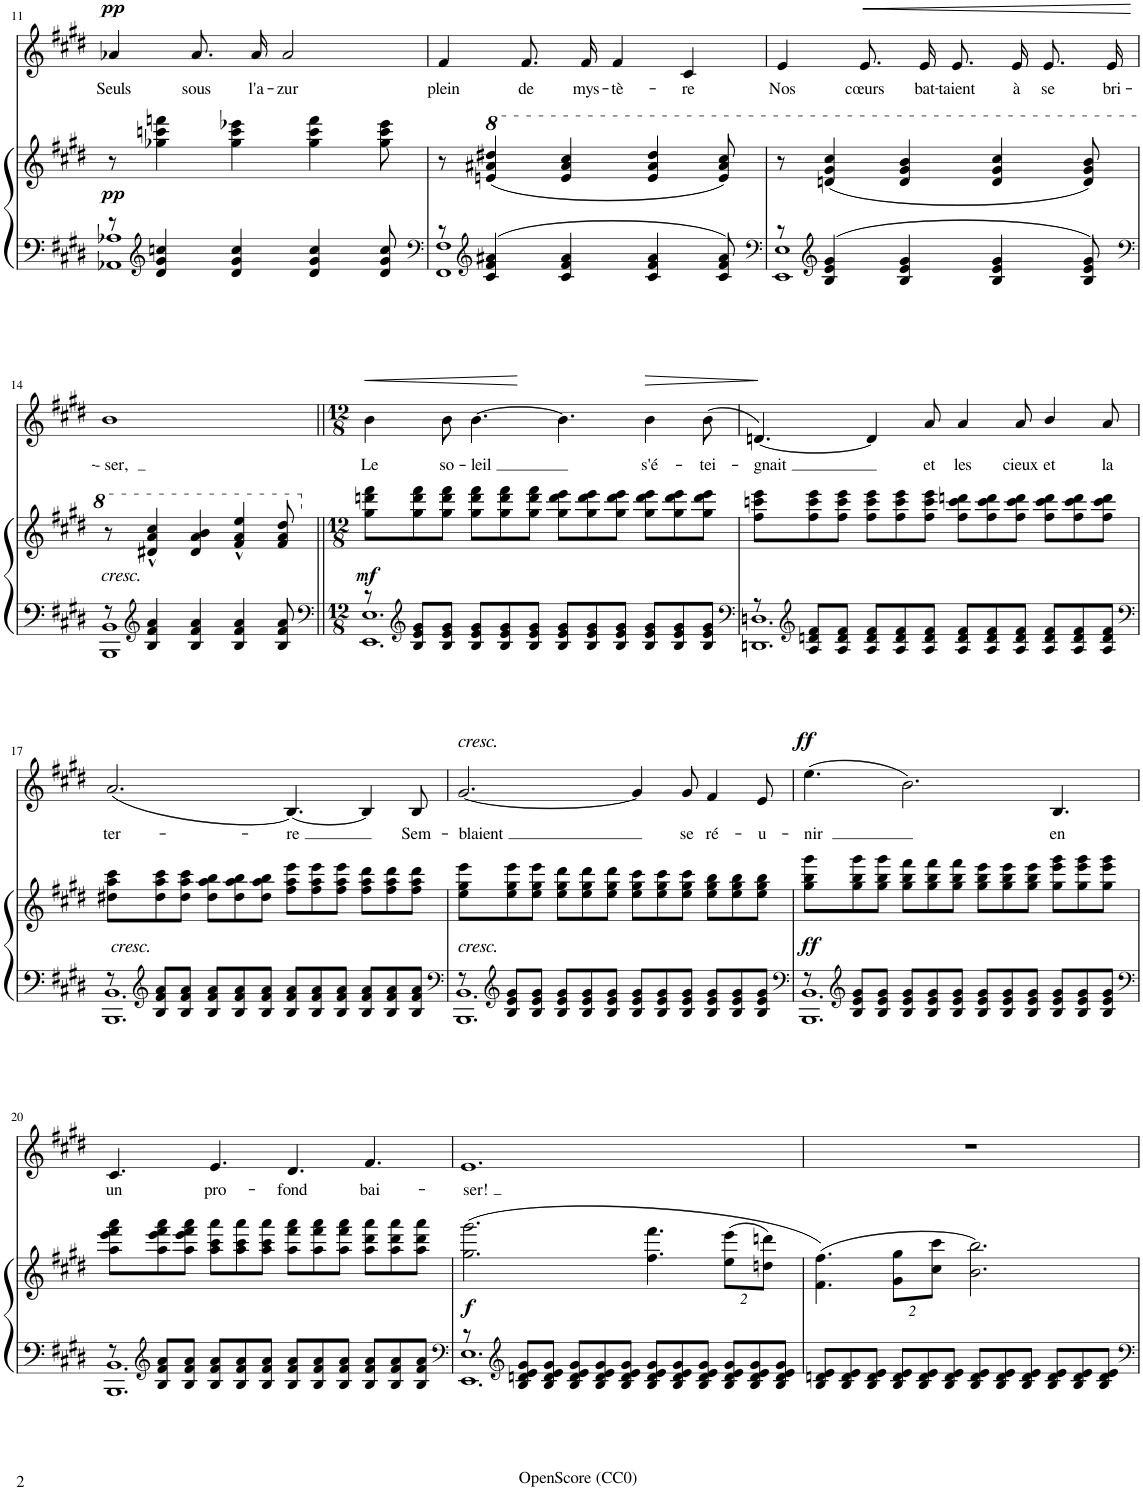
**kern	**kern	**dynam	**kern	**text	**dynam
*part2	*part2	*part2	*part1	*part1	*part1
*staff3	*staff2	*staff2/3	*staff1	*staff1	*staff1
*I"Piano	*	*	*I"Chant Voice	*	*
*I'Pno	*	*	*	*	*
!!LO:PB:g=z
*clefF4	*clefG2	*	*clefG2	*	*
*k[f#c#g#d#]	*k[f#c#g#d#]	*	*k[f#c#g#d#]	*	*
*M4/4	*M4/4	*	*M4/4	*	*
*met(c)	*met(c)	*	*met(c)	*	*
=11	=11	=11	=11	=11	=11
*^	*	*	*	*	*
!	!	!	!LO:DY:b	!	!LO:LY:b	!LO:DY:a
8r	1AA-X 1A-X	8r	pp	4a-X/	Seuls	pp
*clefG2	*	*	*	*	*	*
4d#/ 4g#/ 4ccn/	.	4gg-X\ 4cccn\ 4fffn\	.	.	.	.
!	!	!	!	!	!LO:LY:b	!
.	.	.	.	8.a-/L	sous	.
4d#/ 4g#/ 4cc/	.	4gg-\ 4ccc\ 4eee-X\	.	.	.	.
!	!	!	!	!	!LO:LY:b	!
.	.	.	.	16a-/Jk	l'a-	.
!	!	!	!	!	!LO:LY:b	!
.	.	.	.	2a-/	-zur	.
4d#/ 4g#/ 4cc/	.	4gg-\ 4ccc\ 4fff\	.	.	.	.
8d#/ 8g#/ 8cc/	.	8gg-\ 8ccc\ 8eee-\	.	.	.	.
=12	=12	=12	=12	=12	=12	=12
*clefF4	*	*	*	*	*	*
!	!	!	!	!	!LO:LY:b	!
8r	1FF# 1F#	8r	.	4f#/	plein	.
*clefG2	*	*	*	*	*	*
*	*	*8va	*	*	*	*
4c#/ 4f#/ 4a#X/	.	(4een/ 4aa#X/ 4ddd#X/	.	.	.	.
!	!	!	!	!	!LO:LY:b	!
.	.	.	.	8.f#/L	de	.
4c#/ 4f#/ 4a#/	.	4ee/ 4aa#/ 4ccc#/	.	.	.	.
!	!	!	!	!	!LO:LY:b	!
.	.	.	.	16f#/Jk	mys-	.
!	!	!	!	!	!LO:LY:b	!
.	.	.	.	4f#/	-tè-	.
4c#/ 4f#/ 4a#/	.	4ee/ 4aa#/ 4ddd#/	.	.	.	.
!	!	!	!	!	!LO:LY:b	!
.	.	.	.	4c#/	-re	.
8c#/ 8f#/ 8a#/	.	8ee/ 8aa#/ 8ccc#/)	.	.	.	.
=13	=13	=13	=13	=13	=13	=13
*clefF4	*	*	*	*	*	*
!	!	!	!	!	!LO:LY:b	!
8r	1EE 1E	8r	.	4e/	Nos	.
*clefG2	*	*	*	*	*	*
4B/ 4e/ 4g#/	.	(4ddn/ 4gg#/ 4ccc#/	.	.	.	.
!	!	!	!	!	!LO:LY:b	!LO:HP:b
.	.	.	.	8.e/L	cœurs	<
4B/ 4e/ 4g#/	.	4dd/ 4gg#/ 4bb/	.	.	.	.
!	!	!	!	!	!LO:LY:b	!
.	.	.	.	16e/Jk	bat-	.
!	!	!	!	!	!LO:LY:b	!
.	.	.	.	8.e/L	-taient	.
4B/ 4e/ 4g#/	.	4dd/ 4gg#/ 4ccc#/	.	.	.	.
!	!	!	!	!	!LO:LY:b	!
.	.	.	.	16e/Jk	à	.
!	!	!	!	!	!LO:LY:b	!
.	.	.	.	8.e/L	se	.
8B/ 8e/ 8g#/	.	8dd/ 8gg#/ 8bb/)	.	.	.	.
!	!	!	!	!	!LO:LY:b	!
.	.	.	.	16e/Jk	bri-	.
*v	*v	*	*	*	*	*
.	.	.	.	.	[
!!LO:LB:g=z
=14	=14	=14	=14	=14	=14
*clefF4	*	*	*	*	*
*^	*	*	*	*	*
!	!	!LO:TX:b:i:t=cresc.	!	!	!	!
!	!	!	!	!	!LO:LY:b	!
8r	1BBB 1BB	8r	.	1b	- ser,	.
*clefG2	*	*	*	*	*	*
4B/ 4f#/ 4a/	.	4dd#X/^^ 4aa/^^ 4ccc#/^^	.	.	.	.
4B/ 4f#/ 4a/	.	4dd#/ 4aa/ 4bb/	.	.	.	.
4B/ 4f#/ 4a/	.	4ff#/^^ 4aa/^^ 4eee/^^	.	.	.	.
8B/ 8f#/ 8a/	.	8ff#/ 8aa/ 8ddd#/	.	.	.	.
=15||	=15||	=15||	=15||	=15||	=15||	=15||
*clefF4	*	*	*	*	*	*
*M12/8	*	*M12/8	*	*M12/8	*	*
*	*	*X8va	*	*	*	*
!	!	!	!LO:DY:b	!	!LO:LY:b	!LO:HP:b
8r	1.EE 1.E	8gg#\ 8dddn\ 8fff#\L	mf	4b\	Le	<
*clefG2	*	*	*	*	*	*
8B/ 8e/ 8g#/L	.	8gg#\ 8ddd\ 8fff#\	.	.	.	.
!	!	!	!	!	!LO:LY:b	!
8B/ 8e/ 8g#/J	.	8gg#\ 8ddd\ 8fff#\J	.	8b\	so-	.
!	!	!	!	!	!LO:LY:b	!
8B/ 8e/ 8g#/L	.	8gg#\ 8ddd\ 8fff#\L	.	[4.b\	-leil	.
8B/ 8e/ 8g#/	.	8gg#\ 8ddd\ 8fff#\	.	.	.	.
8B/ 8e/ 8g#/J	.	8gg#\ 8ddd\ 8fff#\J	.	.	.	.
8B/ 8e/ 8g#/L	.	8gg#\ 8ddd\ 8eee\L	.	4.b\]	.	[
8B/ 8e/ 8g#/	.	8gg#\ 8ddd\ 8eee\	.	.	.	.
8B/ 8e/ 8g#/J	.	8gg#\ 8ddd\ 8eee\J	.	.	.	.
!	!	!	!	!	!LO:LY:b	!LO:HP:b
8B/ 8e/ 8g#/L	.	8gg#\ 8ddd\ 8eee\L	.	4b\	s'é-	>
8B/ 8e/ 8g#/	.	8gg#\ 8ddd\ 8eee\	.	.	.	.
!	!	!	!	!	!LO:LY:b	!
8B/ 8e/ 8g#/J	.	8gg#\ 8ddd\ 8eee\J	.	(8b\	-tei-	.
*v	*v	*	*	*	*	*
.	.	.	.	.	]
=16	=16	=16	=16	=16	=16
*clefF4	*	*	*	*	*
*^	*	*	*	*	*
!	!	!	!	!	!LO:LY:b	!
8r	1.DDn 1.Dn	8ff#\ 8cccn\ 8eee\L	.	[4.dn/)	-gnait	.
*clefG2	*	*	*	*	*	*
8A/ 8dn/ 8f#/L	.	8ff#\ 8ccc\ 8eee\	.	.	.	.
8A/ 8d/ 8f#/J	.	8ff#\ 8ccc\ 8eee\J	.	.	.	.
8A/ 8d/ 8f#/L	.	8ff#\ 8ccc\ 8eee\L	.	4d/]	.	.
8A/ 8d/ 8f#/	.	8ff#\ 8ccc\ 8eee\	.	.	.	.
!	!	!	!	!	!LO:LY:b	!
8A/ 8d/ 8f#/J	.	8ff#\ 8ccc\ 8eee\J	.	8a/	et	.
!	!	!	!	!	!LO:LY:b	!
8A/ 8d/ 8f#/L	.	8ff#\ 8ccc\ 8dddn\L	.	4a/	les	.
8A/ 8d/ 8f#/	.	8ff#\ 8ccc\ 8ddd\	.	.	.	.
!	!	!	!	!	!LO:LY:b	!
8A/ 8d/ 8f#/J	.	8ff#\ 8ccc\ 8ddd\J	.	8a/	cieux	.
!	!	!	!	!	!LO:LY:b	!
8A/ 8d/ 8f#/L	.	8ff#\ 8ccc\ 8ddd\L	.	4b/	et	.
8A/ 8d/ 8f#/	.	8ff#\ 8ccc\ 8ddd\	.	.	.	.
!	!	!	!	!	!LO:LY:b	!
8A/ 8d/ 8f#/J	.	8ff#\ 8ccc\ 8ddd\J	.	8a/	la	.
!!LO:LB:g=z
=17	=17	=17	=17	=17	=17	=17
*clefF4	*	*	*	*	*	*
!	!	!LO:TX:b:i:t=cresc.	!	!	!	!
!	!	!	!	!	!LO:LY:b	!
8r	1.BBB 1.BB	8dd#X\ 8aa\ 8ccc#\L	.	(2.a/	ter-	.
*clefG2	*	*	*	*	*	*
8B/ 8f#/ 8a/L	.	8dd#\ 8aa\ 8ccc#\	.	.	.	.
8B/ 8f#/ 8a/J	.	8dd#\ 8aa\ 8ccc#\J	.	.	.	.
8B/ 8f#/ 8a/L	.	8dd#\ 8aa\ 8bb\L	.	.	.	.
8B/ 8f#/ 8a/	.	8dd#\ 8aa\ 8bb\	.	.	.	.
8B/ 8f#/ 8a/J	.	8dd#\ 8aa\ 8bb\J	.	.	.	.
!	!	!	!	!	!LO:LY:b	!
8B/ 8f#/ 8a/L	.	8ff#\ 8aa\ 8eee\L	.	[4.B/)	-re	.
8B/ 8f#/ 8a/	.	8ff#\ 8aa\ 8eee\	.	.	.	.
8B/ 8f#/ 8a/J	.	8ff#\ 8aa\ 8eee\J	.	.	.	.
8B/ 8f#/ 8a/L	.	8ff#\ 8aa\ 8ddd#\L	.	4B/]	.	.
8B/ 8f#/ 8a/	.	8ff#\ 8aa\ 8ddd#\	.	.	.	.
!	!	!	!	!	!LO:LY:b	!
8B/ 8f#/ 8a/J	.	8ff#\ 8aa\ 8ddd#\J	.	8B/	Sem-	.
=18	=18	=18	=18	=18	=18	=18
*clefF4	*	*	*	*	*	*
!	!	!	!	!LO:TX:a:i:t=cresc.	!	!
!	!	!LO:TX:b:i:t=cresc.	!	!	!	!
!	!	!	!	!	!LO:LY:b	!
8r	1.BBB 1.BB	8ee\ 8gg#\ 8eee\L	.	[2.g#/	-blaient	.
*clefG2	*	*	*	*	*	*
8B/ 8e/ 8g#/L	.	8ee\ 8gg#\ 8eee\	.	.	.	.
8B/ 8e/ 8g#/J	.	8ee\ 8gg#\ 8eee\J	.	.	.	.
8B/ 8e/ 8g#/L	.	8ee\ 8gg#\ 8ddd#\L	.	.	.	.
8B/ 8e/ 8g#/	.	8ee\ 8gg#\ 8ddd#\	.	.	.	.
8B/ 8e/ 8g#/J	.	8ee\ 8gg#\ 8ddd#\J	.	.	.	.
8B/ 8e/ 8g#/L	.	8ee\ 8gg#\ 8ccc#\L	.	4g#/]	.	.
8B/ 8e/ 8g#/	.	8ee\ 8gg#\ 8ccc#\	.	.	.	.
!	!	!	!	!	!LO:LY:b	!
8B/ 8e/ 8g#/J	.	8ee\ 8gg#\ 8ccc#\J	.	8g#/	se	.
!	!	!	!	!	!LO:LY:b	!
8B/ 8e/ 8g#/L	.	8ee\ 8gg#\ 8bb\L	.	4f#/	ré-	.
8B/ 8e/ 8g#/	.	8ee\ 8gg#\ 8bb\	.	.	.	.
!	!	!	!	!	!LO:LY:b	!
8B/ 8e/ 8g#/J	.	8ee\ 8gg#\ 8bb\J	.	8e/	-u-	.
=19	=19	=19	=19	=19	=19	=19
*clefF4	*	*	*	*	*	*
!	!	!	!LO:DY:b	!	!LO:LY:b	!LO:DY:a
8r	1.BBB 1.BB	8gg#\ 8bb\ 8ggg#\L	ff	(4.ee\	-nir	ff
*clefG2	*	*	*	*	*	*
8B/ 8e/ 8g#/L	.	8gg#\ 8bb\ 8ggg#\	.	.	.	.
8B/ 8e/ 8g#/J	.	8gg#\ 8bb\ 8ggg#\J	.	.	.	.
8B/ 8e/ 8g#/L	.	8gg#\ 8bb\ 8fff#\L	.	2.b\)	.	.
8B/ 8e/ 8g#/	.	8gg#\ 8bb\ 8fff#\	.	.	.	.
8B/ 8e/ 8g#/J	.	8gg#\ 8bb\ 8fff#\J	.	.	.	.
8B/ 8e/ 8g#/L	.	8gg#\ 8bb\ 8eee\L	.	.	.	.
8B/ 8e/ 8g#/	.	8gg#\ 8bb\ 8eee\	.	.	.	.
8B/ 8e/ 8g#/J	.	8gg#\ 8bb\ 8eee\J	.	.	.	.
!	!	!	!	!	!LO:LY:b	!
8B/ 8e/ 8g#/L	.	8gg#\ 8eee\ 8ggg#\L	.	4.B/	en	.
8B/ 8e/ 8g#/	.	8gg#\ 8eee\ 8ggg#\	.	.	.	.
8B/ 8e/ 8g#/J	.	8gg#\ 8eee\ 8ggg#\J	.	.	.	.
!!LO:LB:g=z
=20	=20	=20	=20	=20	=20	=20
*clefF4	*	*	*	*	*	*
!	!	!	!	!	!LO:LY:b	!
8r	1.BBB 1.BB	8aa\ 8eee\ 8fff#\ 8aaa\L	.	4.c#/	un	.
*clefG2	*	*	*	*	*	*
8B/ 8f#/ 8a/L	.	8aa\ 8eee\ 8fff#\ 8aaa\	.	.	.	.
8B/ 8f#/ 8a/J	.	8aa\ 8eee\ 8fff#\ 8aaa\J	.	.	.	.
!	!	!	!	!	!LO:LY:b	!
8B/ 8f#/ 8a/L	.	8aa\ 8ccc#\ 8aaa\L	.	4.e/	pro-	.
8B/ 8f#/ 8a/	.	8aa\ 8ccc#\ 8aaa\	.	.	.	.
8B/ 8f#/ 8a/J	.	8aa\ 8ccc#\ 8aaa\J	.	.	.	.
!	!	!	!	!	!LO:LY:b	!
8B/ 8f#/ 8a/L	.	8aa\ 8fff#\ 8aaa\L	.	4.d#/	-fond	.
8B/ 8f#/ 8a/	.	8aa\ 8fff#\ 8aaa\	.	.	.	.
8B/ 8f#/ 8a/J	.	8aa\ 8fff#\ 8aaa\J	.	.	.	.
!	!	!	!	!	!LO:LY:b	!
8B/ 8f#/ 8a/L	.	8aa\ 8ddd#\ 8aaa\L	.	4.f#/	bai-	.
8B/ 8f#/ 8a/	.	8aa\ 8ddd#\ 8aaa\	.	.	.	.
8B/ 8f#/ 8a/J	.	8aa\ 8ddd#\ 8aaa\J	.	.	.	.
=21	=21	=21	=21	=21	=21	=21
*clefF4	*	*	*	*	*	*
!	!	!	!LO:DY:b	!	!LO:LY:b	!
8r	1.EE 1.E	(2.gg#\ 2.ggg#\	f	1.e	-ser!	.
*clefG2	*	*	*	*	*	*
8B/ 8dn/ 8e/ 8g#/L	.	.	.	.	.	.
8B/ 8d/ 8e/ 8g#/J	.	.	.	.	.	.
8B/ 8d/ 8e/ 8g#/L	.	.	.	.	.	.
8B/ 8d/ 8e/ 8g#/	.	.	.	.	.	.
8B/ 8d/ 8e/ 8g#/J	.	.	.	.	.	.
8B/ 8d/ 8e/ 8g#/L	.	4.ff#\ 4.fff#\	.	.	.	.
8B/ 8d/ 8e/ 8g#/	.	.	.	.	.	.
8B/ 8d/ 8e/ 8g#/J	.	.	.	.	.	.
*	*	*Xbrackettup	*	*	*	*
8B/ 8d/ 8e/ 8g#/L	.	(16%3ee\ 16%3eee\L	.	.	.	.
8B/ 8d/ 8e/ 8g#/	.	.	.	.	.	.
.	.	16%3ddn\ 16%3dddn\J)	.	.	.	.
8B/ 8d/ 8e/ 8g#/J	.	.	.	.	.	.
*v	*v	*	*	*	*	*
=22	=22	=22	=22	=22	=22
8B/ 8dn/ 8e/L	(4.f#\ 4.ff#\)	.	1.r	.	.
8B/ 8d/ 8e/	.	.	.	.	.
8B/ 8d/ 8e/J	.	.	.	.	.
8B/ 8d/ 8e/L	16%3g#\ 16%3gg#\L	.	.	.	.
8B/ 8d/ 8e/	.	.	.	.	.
.	16%3cc#\ 16%3ccc#\J	.	.	.	.
8B/ 8d/ 8e/J	.	.	.	.	.
8B/ 8d/ 8e/L	2.b\ 2.bb\)	.	.	.	.
8B/ 8d/ 8e/	.	.	.	.	.
8B/ 8d/ 8e/J	.	.	.	.	.
8B/ 8d/ 8e/L	.	.	.	.	.
8B/ 8d/ 8e/	.	.	.	.	.
8B/ 8d/ 8e/J	.	.	.	.	.
=	=	=	=	=	=
*-	*-	*-	*-	*-	*-
